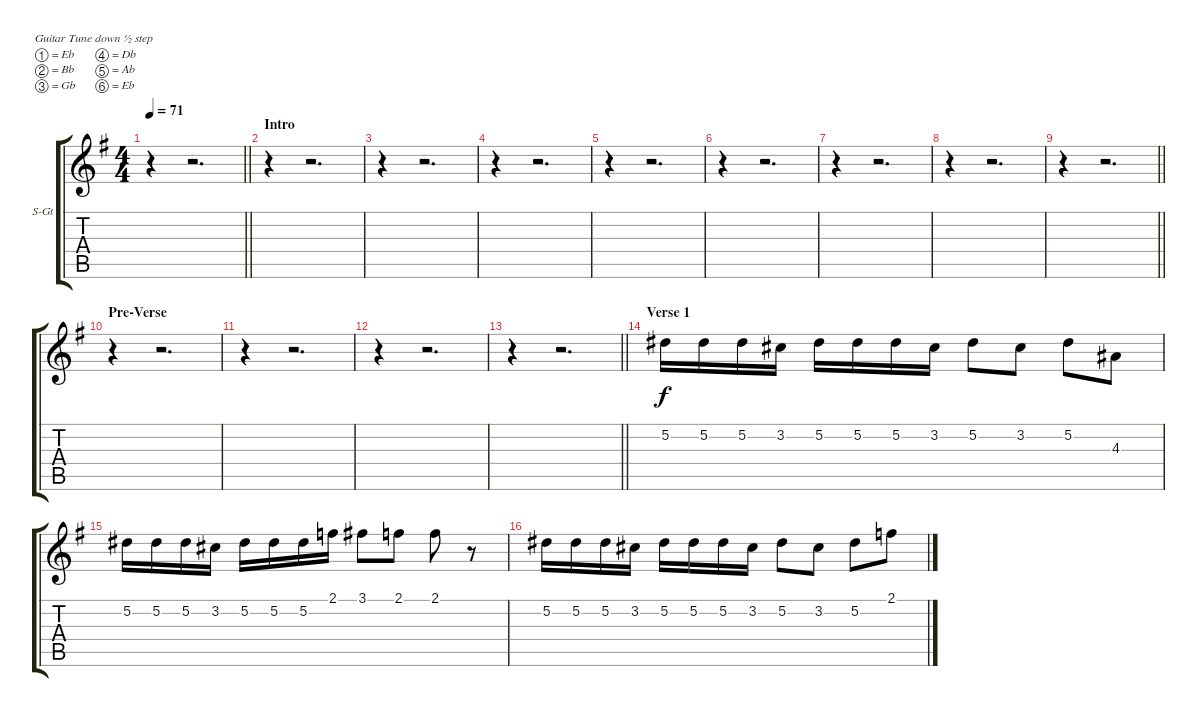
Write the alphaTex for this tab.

\bracketExtendMode groupsimilarinstruments
\firstSystemTrackNameOrientation horizontal
\otherSystemsTrackNameOrientation horizontal
\track ("Вокал" "S-Gt") {mute instrument trumpet}
\staff {score tabs}
\tuning (Eb4 Bb3 Gb3 Db3 Ab2 Eb2)
\displaytranspose 12
\ts (4 4)
\beaming (8 2 2 2 2)
\tempo 71
\clef g2
\barLineRight lightlight
\ks eminor
r.4{dy f instrument trumpet} r.2{d} |
\section ("" "Intro")
r.4 r.2{d} |
r.4 r.2{d} |
r.4 r.2{d} |
r.4 r.2{d} |
r.4 r.2{d} |
r.4 r.2{d} |
r.4 r.2{d} |
\barLineRight lightlight
r.4 r.2{d} |
\section ("" "Pre-Verse")
r.4 r.2{d} |
r.4 r.2{d} |
r.4 r.2{d} |
\barLineRight lightlight
r.4 r.2{d} |
\section ("" "Verse 1")
5.2.16 5.2.16 5.2.16 3.2.16 5.2.16 5.2.16 5.2.16 3.2.16 5.2.8 3.2.8 5.2.8 4.3.8 |
5.2.16 5.2.16 5.2.16 3.2.16 5.2.16 5.2.16 5.2.16 2.1.16 3.1.8 2.1.8 2.1.8 r.8 |
5.2.16 5.2.16 5.2.16 3.2.16 5.2.16 5.2.16 5.2.16 3.2.16 5.2.8 3.2.8 5.2.8 2.1.8
